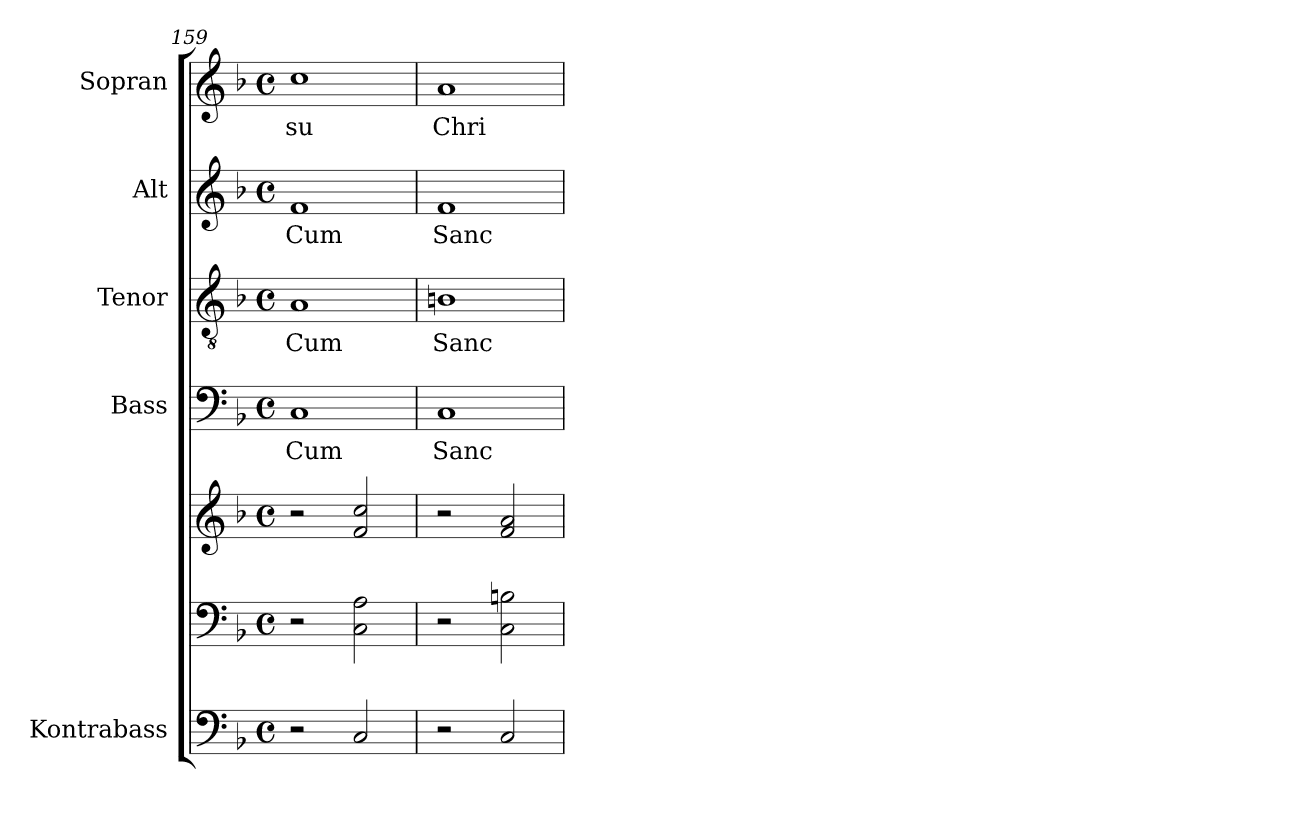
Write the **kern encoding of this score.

**kern	**kern	**kern	**kern	**text	**kern	**text	**kern	**text	**kern	**text
*part6	*part5	*part5	*part4	*part4	*part3	*part3	*part2	*part2	*part1	*part1
*staff7	*staff6	*staff5	*staff4	*staff4	*staff3	*staff3	*staff2	*staff2	*staff1	*staff1
*I"Kontrabass	*	*	*I"Bass	*	*I"Tenor	*	*I"Alt	*	*I"Sopran	*
*I'Kb.	*	*	*I'B.	*	*I'T.	*	*I'A.	*	*I'S.	*
*clefF4	*clefF4	*clefG2	*clefF4	*	*clefGv2	*	*clefG2	*	*clefG2	*
*ITrd7c12	*	*	*	*	*	*	*	*	*	*
*k[b-]	*k[b-]	*k[b-]	*k[b-]	*	*k[b-]	*	*k[b-]	*	*k[b-]	*
*F:	*F:	*F:	*F:	*	*F:	*	*F:	*	*F:	*
*M4/4	*M4/4	*M4/4	*M4/4	*	*M4/4	*	*M4/4	*	*M4/4	*
*met(c)	*met(c)	*met(c)	*met(c)	*	*met(c)	*	*met(c)	*	*met(c)	*
=159	=159	=159	=159	=159	=159	=159	=159	=159	=159	=159
!	!	!	!	!LO:LY:b	!	!LO:LY:b	!	!LO:LY:b	!	!LO:LY:b
2r	2r	2r	1C	Cum	1A	Cum	1f	Cum	1cc	-su
2CC/	2C\ 2A\	2f/ 2cc/	.	.	.	.	.	.	.	.
!!LO:LB:g=z
=160	=160	=160	=160	=160	=160	=160	=160	=160	=160	=160
!	!	!	!	!LO:LY:b	!	!LO:LY:b	!	!LO:LY:b	!	!LO:LY:b
2r	2r	2r	1C	Sanc-	1Bn	Sanc-	1f	Sanc-	1a	Chri-
2CC/	2C\ 2Bn\	2f/ 2a/	.	.	.	.	.	.	.	.
=	=	=	=	=	=	=	=	=	=	=
*-	*-	*-	*-	*-	*-	*-	*-	*-	*-	*-
